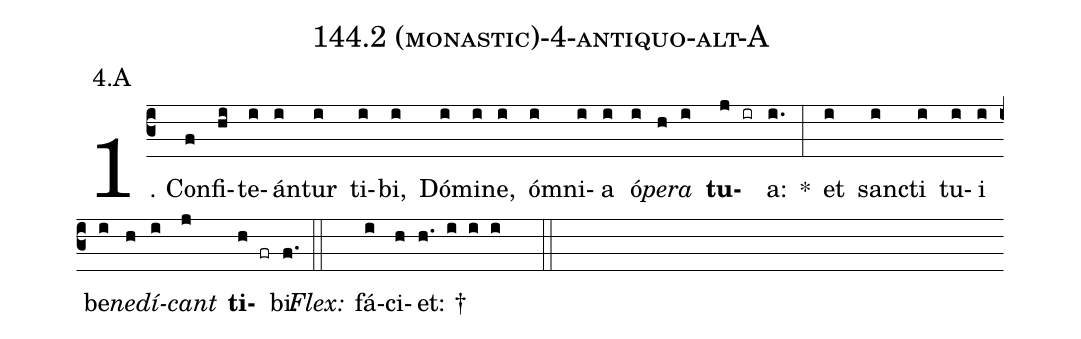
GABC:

name: 144.2 (monastic)-4-antiquo-alt-A;
annotation: 4.A;
%%
(c3)1. Con(f)fi(hi)te(i)án(i)tur(i) ti(i)bi,(i) Dó(i)mi(i)ne,(i) óm(i)ni(i)a(i) ó(i)<i>pe</i>(h)<i>ra</i>(i) <b>tu</b>(j ir)a:(i.) *(:) et(i) sanc(i)ti(i) tu(i)i(i) be(i)<i>ne</i>(h)<i>dí</i>(i)<i>cant</i>(j) <b>ti</b>(h fr)bi.(f.) (::)
<i>Flex:</i>()  fá(i)ci(h)et: †(h. i i i  ::)
